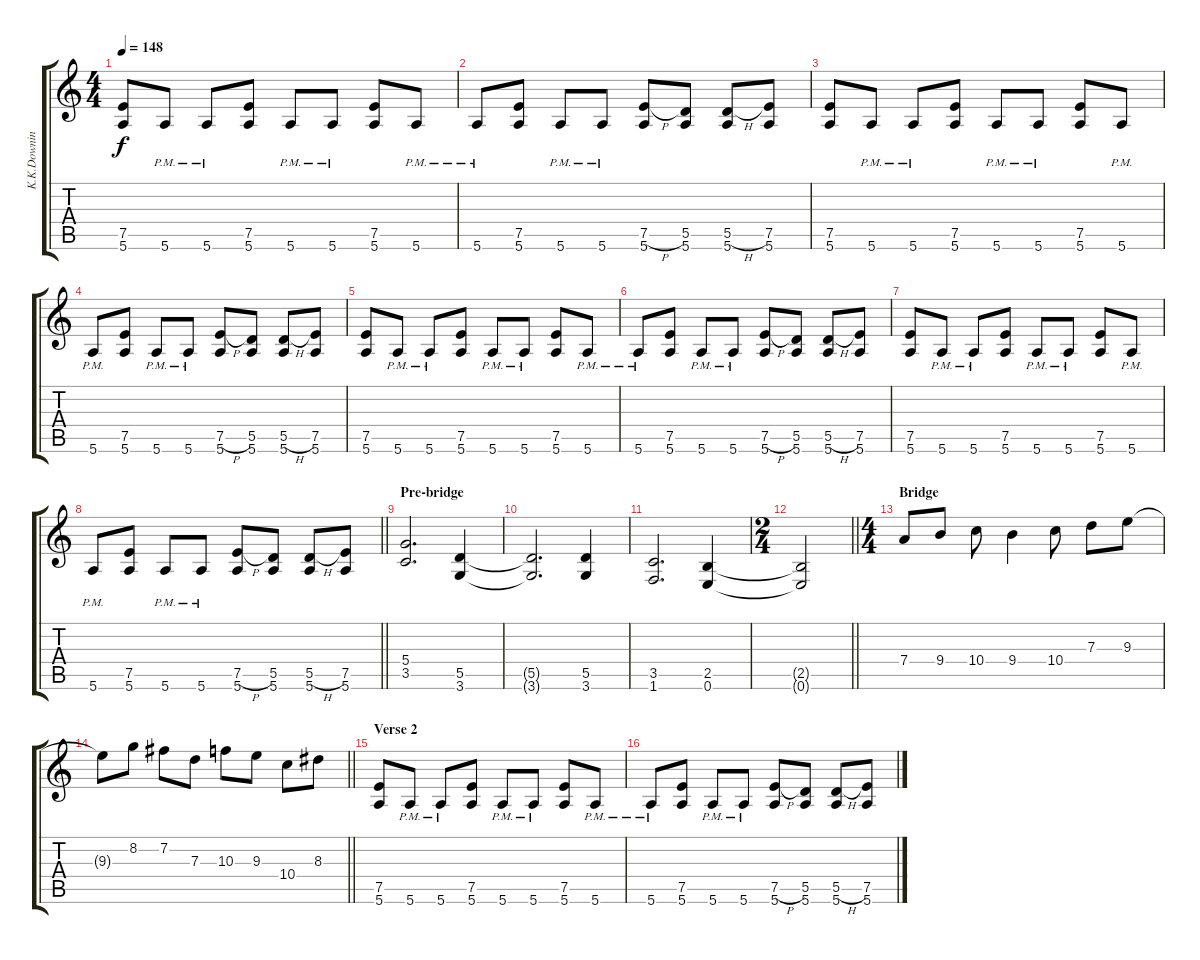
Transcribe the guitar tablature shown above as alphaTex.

\track ("K.K.Downing" "K.K.Downin") {instrument distortionguitar}
\staff {score tabs}
\tuning (E4 B3 G3 D3 A2 E2) {hide}
\ts (4 4)
\tempo 148
\clef g2
\ks c
(7.5 5.6).8{dy f} 5.6{pm}.8 5.6{pm}.8 (7.5 5.6).8 5.6{pm}.8 5.6{pm}.8 (7.5 5.6).8 5.6{pm}.8 |
5.6{pm}.8 (7.5 5.6).8 5.6{pm}.8 5.6{pm}.8 (7.5{h} 5.6).8 (5.5 5.6).8 (5.5{h} 5.6).8 (7.5 5.6).8 |
(7.5 5.6).8 5.6{pm}.8 5.6{pm}.8 (7.5 5.6).8 5.6{pm}.8 5.6{pm}.8 (7.5 5.6).8 5.6{pm}.8 |
5.6{pm}.8 (7.5 5.6).8 5.6{pm}.8 5.6{pm}.8 (7.5{h} 5.6).8 (5.5 5.6).8 (5.5{h} 5.6).8 (7.5 5.6).8 |
(7.5 5.6).8 5.6{pm}.8 5.6{pm}.8 (7.5 5.6).8 5.6{pm}.8 5.6{pm}.8 (7.5 5.6).8 5.6{pm}.8 |
5.6{pm}.8 (7.5 5.6).8 5.6{pm}.8 5.6{pm}.8 (7.5{h} 5.6).8 (5.5 5.6).8 (5.5{h} 5.6).8 (7.5 5.6).8 |
(7.5 5.6).8 5.6{pm}.8 5.6{pm}.8 (7.5 5.6).8 5.6{pm}.8 5.6{pm}.8 (7.5 5.6).8 5.6{pm}.8 |
\barLineRight lightlight
5.6{pm}.8 (7.5 5.6).8 5.6{pm}.8 5.6{pm}.8 (7.5{h} 5.6).8 (5.5 5.6).8 (5.5{h} 5.6).8 (7.5 5.6).8 |
\section ("" "Pre-bridge")
(5.4 3.5).2{d} (5.5 3.6).4 |
(5.5{t} 3.6{t}).2{d} (5.5 3.6).4 |
(3.5 1.6).2{d} (2.5 0.6).4 |
\ts (2 4)
\barLineRight lightlight
(2.5{t} 0.6{t}).2 |
\ts (4 4)
\section ("" "Bridge")
7.4.8 9.4.8 10.4.8 9.4.4 10.4.8 7.3.8 9.3.8 |
\barLineRight lightlight
9.3{t}.8 8.2.8 7.2.8 7.3.8 10.3.8 9.3.8 10.4.8 8.3.8 |
\section ("" "Verse 2")
(7.5 5.6).8 5.6{pm}.8 5.6{pm}.8 (7.5 5.6).8 5.6{pm}.8 5.6{pm}.8 (7.5 5.6).8 5.6{pm}.8 |
5.6{pm}.8 (7.5 5.6).8 5.6{pm}.8 5.6{pm}.8 (7.5{h} 5.6).8 (5.5 5.6).8 (5.5{h} 5.6).8 (7.5 5.6).8
